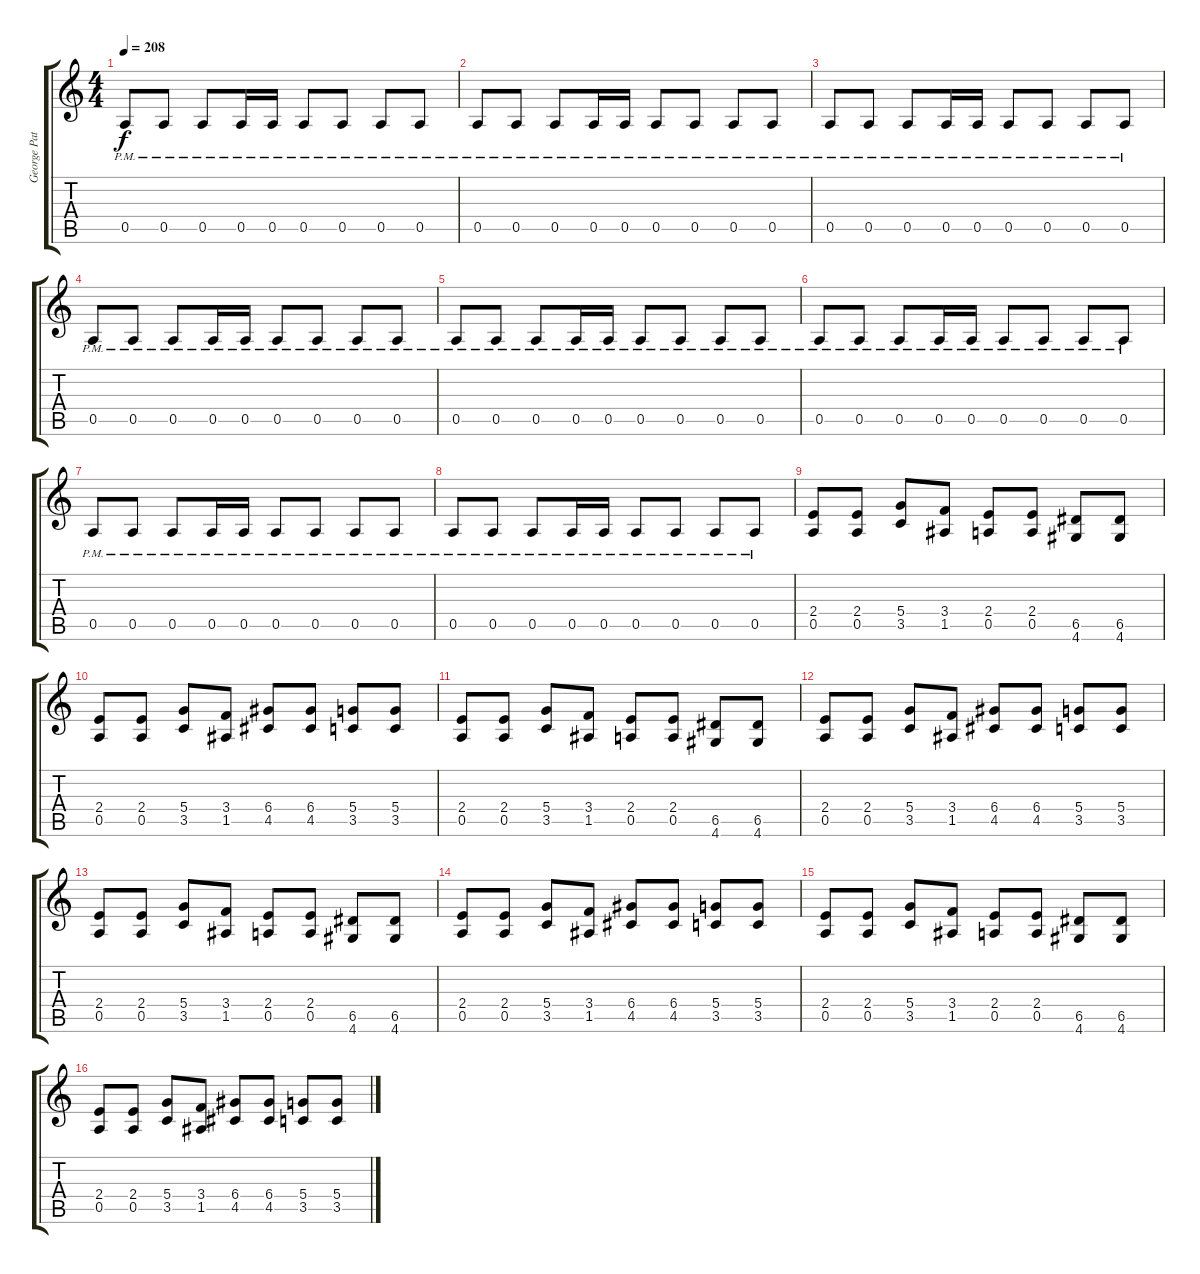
\track ("George Patas" "George Pat") {instrument distortionguitar}
\staff {score tabs}
\tuning (E4 B3 G3 D3 A2 E2) {hide}
\ts (4 4)
\tempo 208
\clef g2
\ks c
0.5{pm}.8{dy f} 0.5{pm}.8 0.5{pm}.8 0.5{pm}.16 0.5{pm}.16 0.5{pm}.8 0.5{pm}.8 0.5{pm}.8 0.5{pm}.8 |
0.5{pm}.8 0.5{pm}.8 0.5{pm}.8 0.5{pm}.16 0.5{pm}.16 0.5{pm}.8 0.5{pm}.8 0.5{pm}.8 0.5{pm}.8 |
0.5{pm}.8 0.5{pm}.8 0.5{pm}.8 0.5{pm}.16 0.5{pm}.16 0.5{pm}.8 0.5{pm}.8 0.5{pm}.8 0.5{pm}.8 |
0.5{pm}.8 0.5{pm}.8 0.5{pm}.8 0.5{pm}.16 0.5{pm}.16 0.5{pm}.8 0.5{pm}.8 0.5{pm}.8 0.5{pm}.8 |
0.5{pm}.8 0.5{pm}.8 0.5{pm}.8 0.5{pm}.16 0.5{pm}.16 0.5{pm}.8 0.5{pm}.8 0.5{pm}.8 0.5{pm}.8 |
0.5{pm}.8 0.5{pm}.8 0.5{pm}.8 0.5{pm}.16 0.5{pm}.16 0.5{pm}.8 0.5{pm}.8 0.5{pm}.8 0.5{pm}.8 |
0.5{pm}.8 0.5{pm}.8 0.5{pm}.8 0.5{pm}.16 0.5{pm}.16 0.5{pm}.8 0.5{pm}.8 0.5{pm}.8 0.5{pm}.8 |
0.5{pm}.8 0.5{pm}.8 0.5{pm}.8 0.5{pm}.16 0.5{pm}.16 0.5{pm}.8 0.5{pm}.8 0.5{pm}.8 0.5{pm}.8 |
(2.4 0.5).8 (2.4 0.5).8 (5.4 3.5).8 (3.4 1.5).8 (2.4 0.5).8 (2.4 0.5).8 (6.5 4.6).8 (6.5 4.6).8 |
(2.4 0.5).8 (2.4 0.5).8 (5.4 3.5).8 (3.4 1.5).8 (6.4 4.5).8 (6.4 4.5).8 (5.4 3.5).8 (5.4 3.5).8 |
(2.4 0.5).8 (2.4 0.5).8 (5.4 3.5).8 (3.4 1.5).8 (2.4 0.5).8 (2.4 0.5).8 (6.5 4.6).8 (6.5 4.6).8 |
(2.4 0.5).8 (2.4 0.5).8 (5.4 3.5).8 (3.4 1.5).8 (6.4 4.5).8 (6.4 4.5).8 (5.4 3.5).8 (5.4 3.5).8 |
(2.4 0.5).8 (2.4 0.5).8 (5.4 3.5).8 (3.4 1.5).8 (2.4 0.5).8 (2.4 0.5).8 (6.5 4.6).8 (6.5 4.6).8 |
(2.4 0.5).8 (2.4 0.5).8 (5.4 3.5).8 (3.4 1.5).8 (6.4 4.5).8 (6.4 4.5).8 (5.4 3.5).8 (5.4 3.5).8 |
(2.4 0.5).8 (2.4 0.5).8 (5.4 3.5).8 (3.4 1.5).8 (2.4 0.5).8 (2.4 0.5).8 (6.5 4.6).8 (6.5 4.6).8 |
(2.4 0.5).8 (2.4 0.5).8 (5.4 3.5).8 (3.4 1.5).8 (6.4 4.5).8 (6.4 4.5).8 (5.4 3.5).8 (5.4 3.5).8
